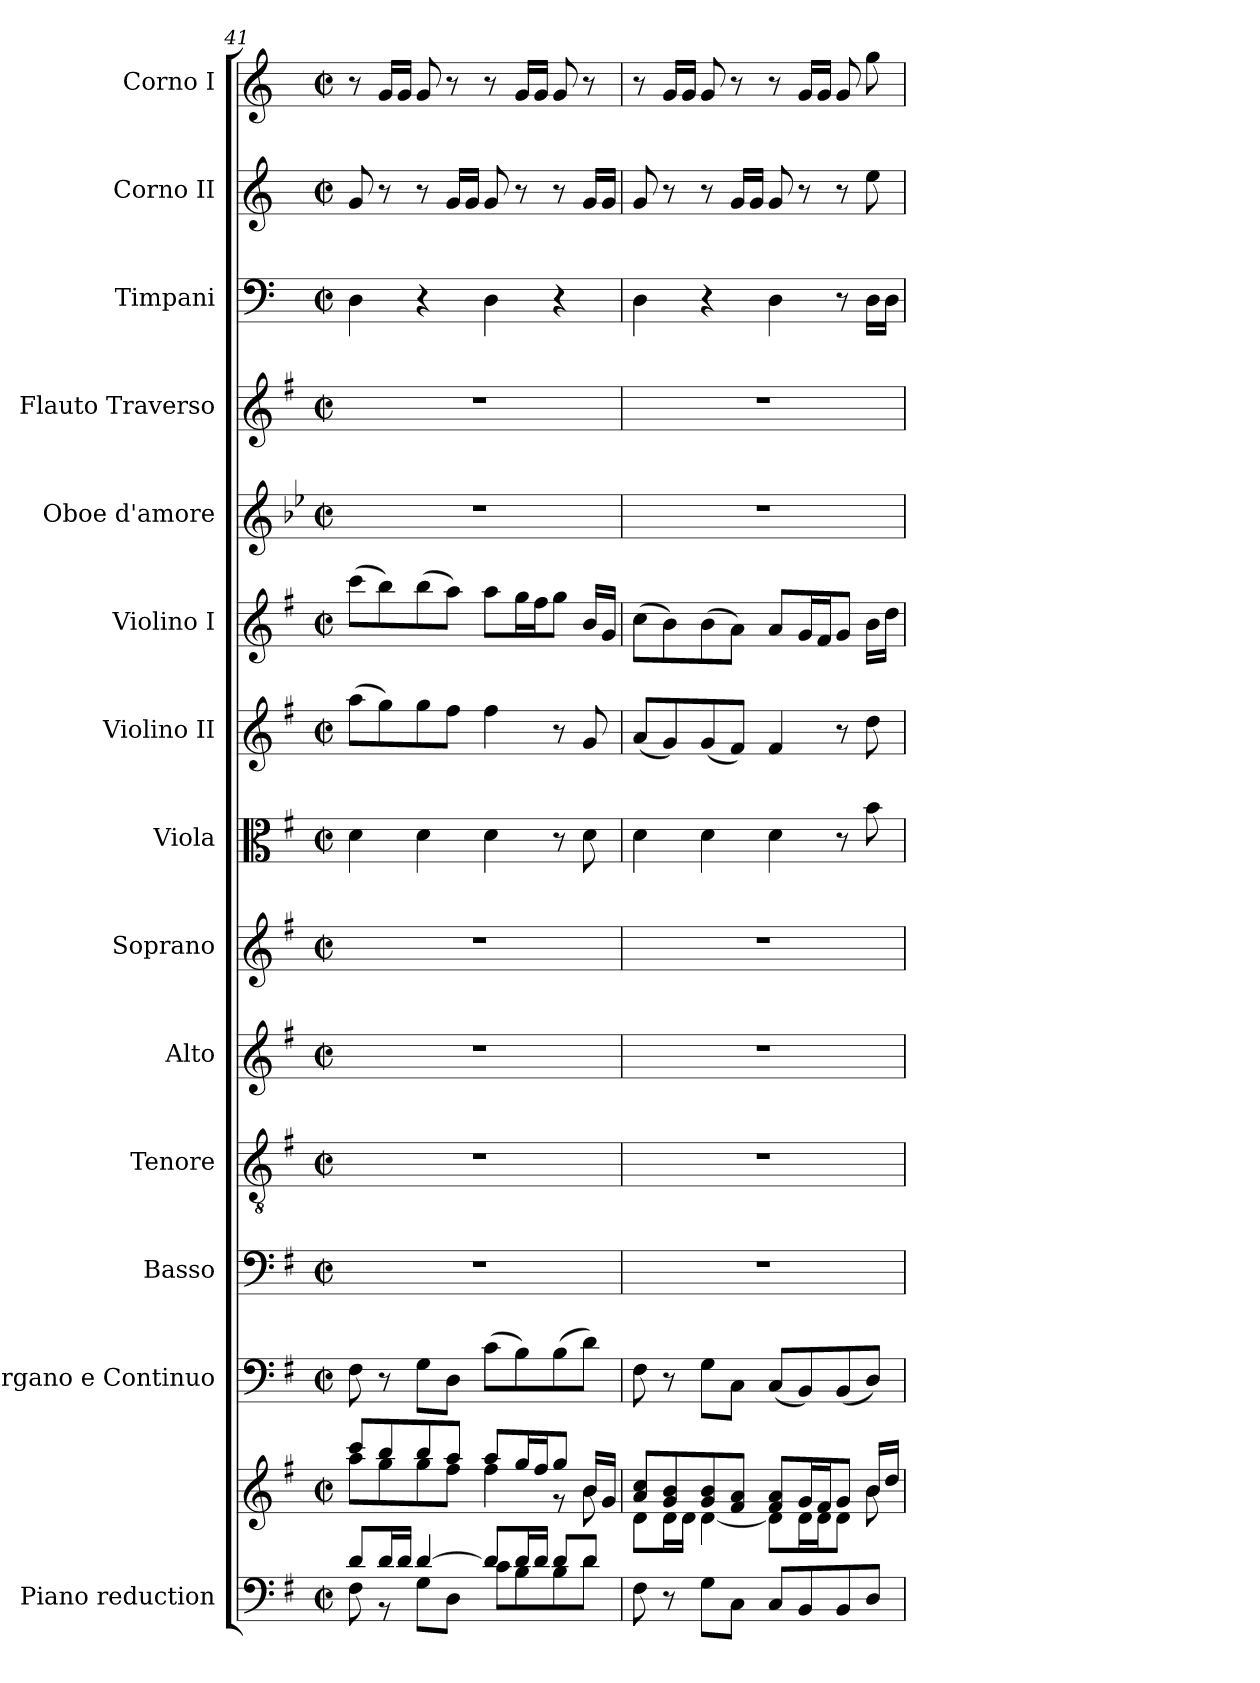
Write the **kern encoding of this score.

**kern	**kern	**kern	**kern	**kern	**kern	**kern	**kern	**kern	**kern	**kern	**kern	**kern	**kern	**kern
*part14	*part14	*part13	*part12	*part11	*part10	*part9	*part8	*part7	*part6	*part5	*part4	*part3	*part2	*part1
*staff15	*staff14	*staff13	*staff12	*staff11	*staff10	*staff9	*staff8	*staff7	*staff6	*staff5	*staff4	*staff3	*staff2	*staff1
*I"Piano reduction	*	*I"Organo e Continuo	*I"Basso	*I"Tenore	*I"Alto	*I"Soprano	*I"Viola	*I"Violino II	*I"Violino I	*I"Oboe d'amore	*I"Flauto Traverso	*I"Timpani	*I"Corno II	*I"Corno I
*I'Pno	*	*	*	*	*	*	*	*	*	*I'Ob	*I'Fl	*I'Timp	*	*
!!LO:PB:g=z
*clefF4	*clefG2	*clefF4	*clefF4	*clefGv2	*clefG2	*clefG2	*clefC3	*clefG2	*clefG2	*clefG2	*clefG2	*clefF4	*clefG2	*clefG2
*	*	*	*	*	*	*	*	*	*	*ITrd2c3	*	*	*ITrd3c5	*ITrd3c5
*k[f#]	*k[f#]	*k[f#]	*k[f#]	*k[f#]	*k[f#]	*k[f#]	*k[f#]	*k[f#]	*k[f#]	*k[f#]	*k[f#]	*k[]	*k[f#]	*k[f#]
*M2/2	*M2/2	*M2/2	*M2/2	*M2/2	*M2/2	*M2/2	*M2/2	*M2/2	*M2/2	*M2/2	*M2/2	*M2/2	*M2/2	*M2/2
*met(c|)	*met(c|)	*met(c|)	*met(c|)	*met(c|)	*met(c|)	*met(c|)	*met(c|)	*met(c|)	*met(c|)	*met(c|)	*met(c|)	*met(c|)	*met(c|)	*met(c|)
=41	=41	=41	=41	=41	=41	=41	=41	=41	=41	=41	=41	=41	=41	=41
*^	*^	*	*	*	*	*	*	*	*	*	*	*	*	*
8d/L	8F#\	8ccc/L	8aa\L	8F#\	1r	1r	1r	1r	4d\	(>8aa\L	(>8ccc\L	1r	1r	4D\	8d/	8r
16d/L	8r	8bb/	8gg\	8r	.	.	.	.	.	8gg\)	8bb\)	.	.	.	8r	16d/LL
16d/JJ	.	.	.	.	.	.	.	.	.	.	.	.	.	.	.	16d/JJ
[4d/	8G\L	8bb/	8gg\	8G\L	.	.	.	.	4d\	8gg\	(>8bb\	.	.	4r	8r	8d/
.	8D\J	8aa/J	8ff#\J	8D\J	.	.	.	.	.	8ff#\J	8aa\J)	.	.	.	16d/LL	8r
.	.	.	.	.	.	.	.	.	.	.	.	.	.	.	16d/JJ	.
8d/L]	8c\L	8aa/L	4ff#\	(>8c\L	.	.	.	.	4d\	4ff#\	8aa\L	.	.	4D\	8d/	8r
16d/L	8B\	16gg/L	.	8B\)	.	.	.	.	.	.	16gg\L	.	.	.	8r	16d/LL
16d/JJ	.	16ff#/J	.	.	.	.	.	.	.	.	16ff#\J	.	.	.	.	16d/JJ
8d/L	8B\	8gg/J	8r	(>8B\	.	.	.	.	8r	8r	8gg\J	.	.	4r	8r	8d/
8d/J	8d\J	16b/LL	8b\	8d\J)	.	.	.	.	8d\	8g/	16b/LL	.	.	.	16d/LL	8r
.	.	16g/JJ	.	.	.	.	.	.	.	.	16g/JJ	.	.	.	16d/JJ	.
*v	*v	*	*	*	*	*	*	*	*	*	*	*	*	*	*	*
=42	=42	=42	=42	=42	=42	=42	=42	=42	=42	=42	=42	=42	=42	=42	=42
8F#\	8a/ 8cc/L	8d\L	8F#\	1r	1r	1r	1r	4d\	(<8a/L	(>8cc\L	1r	1r	4D\	8d/	8r
8r	8g/ 8b/	16d\L	8r	.	.	.	.	.	8g/)	8b\)	.	.	.	8r	16d/LL
.	.	16d\JJ	.	.	.	.	.	.	.	.	.	.	.	.	16d/JJ
8G\L	8g/ 8b/	[4d\	8G\L	.	.	.	.	4d\	(<8g/	(>8b\	.	.	4r	8r	8d/
8C\J	8f#/ 8a/J	.	8C\J	.	.	.	.	.	8f#/J)	8a\J)	.	.	.	16d/LL	8r
.	.	.	.	.	.	.	.	.	.	.	.	.	.	16d/JJ	.
8C/L	8f#/ 8a/L	8d\L]	(<8C/L	.	.	.	.	4d\	4f#/	8a/L	.	.	4D\	8d/	8r
8BB/	16g/L	16d\L	8BB/)	.	.	.	.	.	.	16g/L	.	.	.	8r	16d/LL
.	16f#/J	16d\J	.	.	.	.	.	.	.	16f#/J	.	.	.	.	16d/JJ
8BB/	8g/J	8d\J	(<8BB/	.	.	.	.	8r	8r	8g/J	.	.	8r	8r	8d/
8D/J	16b/LL	8b\	8D/J)	.	.	.	.	8b\	8dd\	16b\LL	.	.	16D\LL	8b\	8dd\
.	16dd/JJ	.	.	.	.	.	.	.	.	16dd\JJ	.	.	16D\JJ	.	.
*	*v	*v	*	*	*	*	*	*	*	*	*	*	*	*	*
=	=	=	=	=	=	=	=	=	=	=	=	=	=	=
*-	*-	*-	*-	*-	*-	*-	*-	*-	*-	*-	*-	*-	*-	*-
